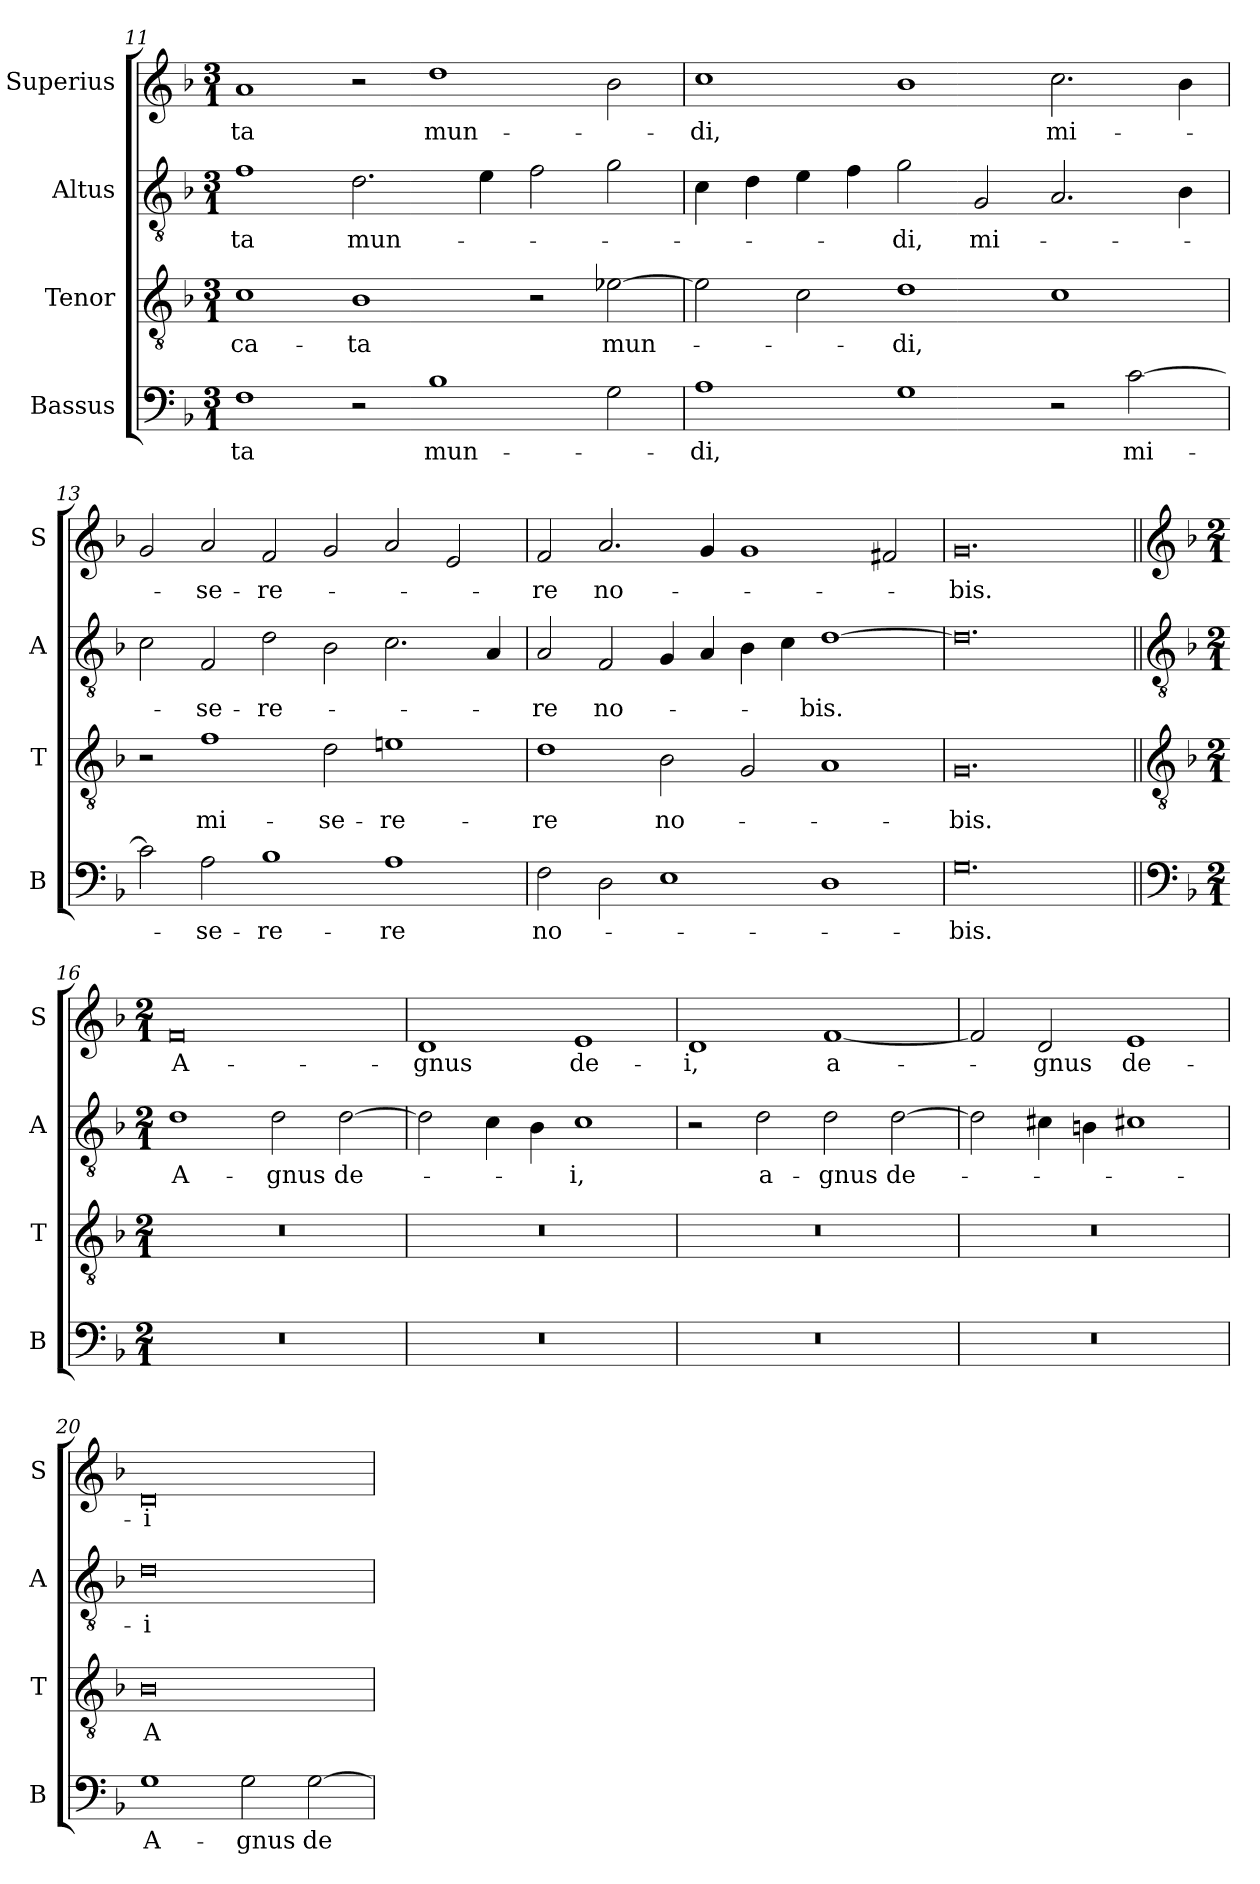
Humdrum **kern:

**kern	**text	**kern	**text	**kern	**text	**kern	**text
*part4	*part4	*part3	*part3	*part2	*part2	*part1	*part1
*staff4	*staff4	*staff3	*staff3	*staff2	*staff2	*staff1	*staff1
*I"Bassus	*	*I"Tenor	*	*I"Altus	*	*I"Superius	*
*I'B	*	*I'T	*	*I'A	*	*I'S	*
*clefF4	*	*clefGv2	*	*clefGv2	*	*clefG2	*
*k[b-]	*	*k[b-]	*	*k[b-]	*	*k[b-]	*
*M3/1	*	*M3/1	*	*M3/1	*	*M3/1	*
=11	=11	=11	=11	=11	=11	=11	=11
1F	-ta	1c	-ca-	1f	-ta	1a	-ta
2r	.	1B-	-ta	2.d\	mun-	2r	.
1B-	mun-	.	.	.	.	1dd	mun-
.	.	.	.	4e\	.	.	.
.	.	2r	.	2f\	.	.	.
2G\	.	[2e-X\	mun-	2g\	.	2b-\	.
=12	=12	=12	=12	=12	=12	=12	=12
1A	-di,	2e-\]	.	4c\	.	1cc	-di,
.	.	.	.	4d\	.	.	.
.	.	2c\	.	4e\	.	.	.
.	.	.	.	4f\	.	.	.
1G	.	1d	-di,	2g\	-di,	1b-	.
.	.	.	.	2G/	mi-	.	.
2r	.	1c	.	2.A/	.	2.cc\	mi-
[2c\	mi-	.	.	.	.	.	.
.	.	.	.	4B-\	.	4b-\	.
=13	=13	=13	=13	=13	=13	=13	=13
2c\]	.	2r	.	2c\	.	2g/	.
2A\	-se-	1f	mi-	2F/	-se-	2a/	-se-
1B-	-re-	.	.	2d\	-re-	2f/	-re-
.	.	2d\	-se-	2B-\	.	2g/	.
1A	-re	1en	-re-	2.c\	.	2a/	.
.	.	.	.	.	.	2e/	.
.	.	.	.	4A/	.	.	.
=14	=14	=14	=14	=14	=14	=14	=14
2F\	no-	1d	-re	2A/	-re	2f/	-re
2D\	.	.	.	2F/	no-	2.a/	no-
1E	.	2B-\	no-	4G/	.	.	.
.	.	.	.	4A/	.	4g/	.
.	.	2G/	.	4B-\	.	1g	.
.	.	.	.	4c\	.	.	.
1D	.	1A	.	[1d	-bis.	.	.
.	.	.	.	.	.	2f#X/	.
=15	=15	=15	=15	=15	=15	=15	=15
0.G	-bis.	0.G	-bis.	0.d]	.	0.g	-bis.
!!LO:LB:g=z
=16||	=16||	=16||	=16||	=16||	=16||	=16||	=16||
*clefF4	*	*clefGv2	*	*clefGv2	*	*clefG2	*
*k[b-]	*	*k[b-]	*	*k[b-]	*	*k[b-]	*
*M2/1	*	*M2/1	*	*M2/1	*	*M2/1	*
0r	.	0r	.	1d	A-	0f	A-
.	.	.	.	2d\	-gnus	.	.
.	.	.	.	[2d\	de-	.	.
=17	=17	=17	=17	=17	=17	=17	=17
0r	.	0r	.	2d\]	.	1d	-gnus
.	.	.	.	4c\	.	.	.
.	.	.	.	4B-\	.	.	.
.	.	.	.	1c	-i,	1e	de-
=18	=18	=18	=18	=18	=18	=18	=18
0r	.	0r	.	2r	.	1d	-i,
.	.	.	.	2d\	a-	.	.
.	.	.	.	2d\	-gnus	[1f	a-
.	.	.	.	[2d\	de-	.	.
=19	=19	=19	=19	=19	=19	=19	=19
0r	.	0r	.	2d\]	.	2f/]	.
.	.	.	.	4c#X\	.	2d/	-gnus
.	.	.	.	4Bn\	.	.	.
.	.	.	.	1c#X	.	1e	de-
=20	=20	=20	=20	=20	=20	=20	=20
1G	A-	0B-	A-	0d	-i	0d	-i
2G\	-gnus	.	.	.	.	.	.
[2G\	de-	.	.	.	.	.	.
=	=	=	=	=	=	=	=
*-	*-	*-	*-	*-	*-	*-	*-
